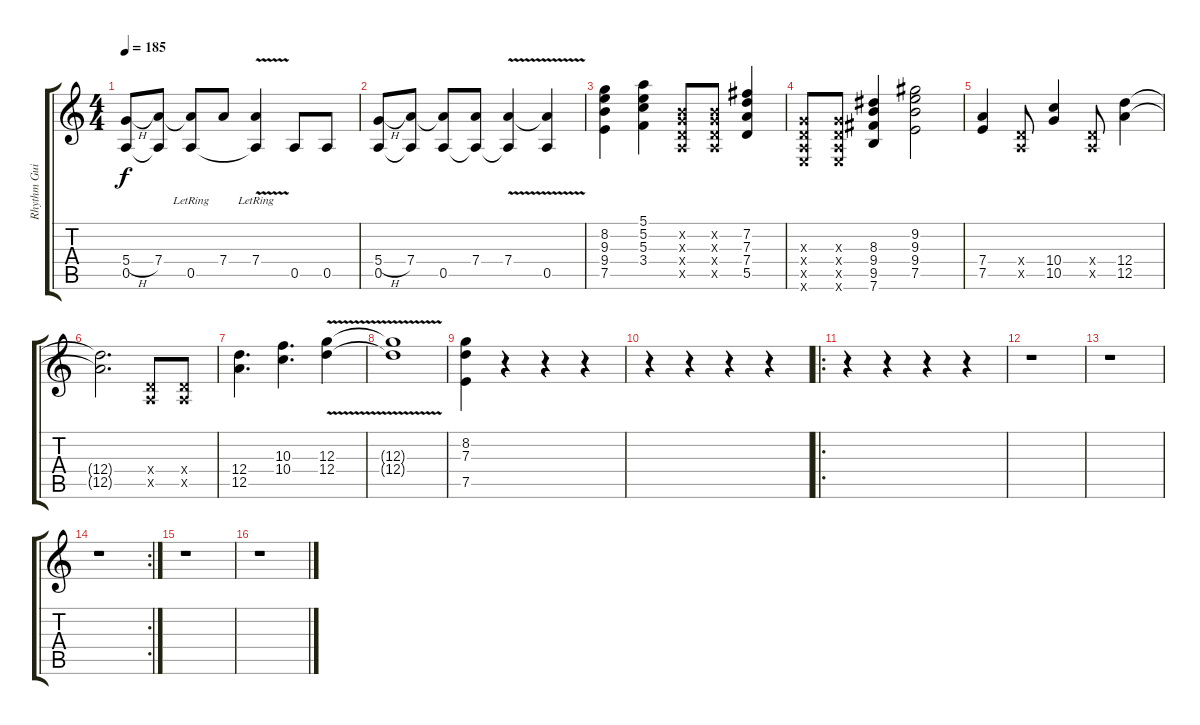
\track ("Rhythm Guitar 2" "Rhythm Gui") {instrument distortionguitar}
\staff {score tabs}
\tuning (E4 B3 G3 D3 A2 E2) {hide}
\ts (4 4)
\tempo 185
\clef g2
\ks c
(5.4{h} 0.5).8{dy f} (7.4 0.5{t}).8 (7.4{t} 0.5{lr}).8 7.4.8 (7.4{v lr} 0.5{t}).4 0.5.8 0.5.8 |
(5.4{h} 0.5).8 (7.4 0.5{t}).8 (7.4{t} 0.5).8 (7.4 0.5{t}).8 (7.4{v} 0.5{t}).4 (7.4{t} 0.5).4 |
(8.2 9.3 9.4 7.5).4 (5.1 5.2 5.3 3.4).4 (0.2{x} 0.3{x} 0.4{x} 0.5{x}).8 (0.2{x} 0.3{x} 0.4{x} 0.5{x}).8 (7.2 7.3 7.4 5.5).4 |
(0.3{x} 0.4{x} 0.5{x} 0.6{x}).8 (0.3{x} 0.4{x} 0.5{x} 0.6{x}).8 (8.3 9.4 9.5 7.6).4 (9.2 9.3 9.4 7.5).2 |
(7.4 7.5).4 (0.4{x} 0.5{x}).8 (10.4 10.5).4 (0.4{x} 0.5{x}).8 (12.4 12.5).4 |
(12.4{t} 12.5{t}).2{d} (0.4{x} 0.5{x}).8 (0.4{x} 0.5{x}).8 |
(12.4 12.5).4{d} (10.3 10.4).4{d} (12.3{v} 12.4).4 |
(12.3{t} 12.4{t}).1 |
(8.2 7.3 7.5).4 r.4 r.4 r.4 |
r.4 r.4 r.4 r.4 |
\ro
r.4 r.4 r.4 r.4 |
r.1 |
r.1 |
\rc 2
r.1 |
r.1 |
r.1
